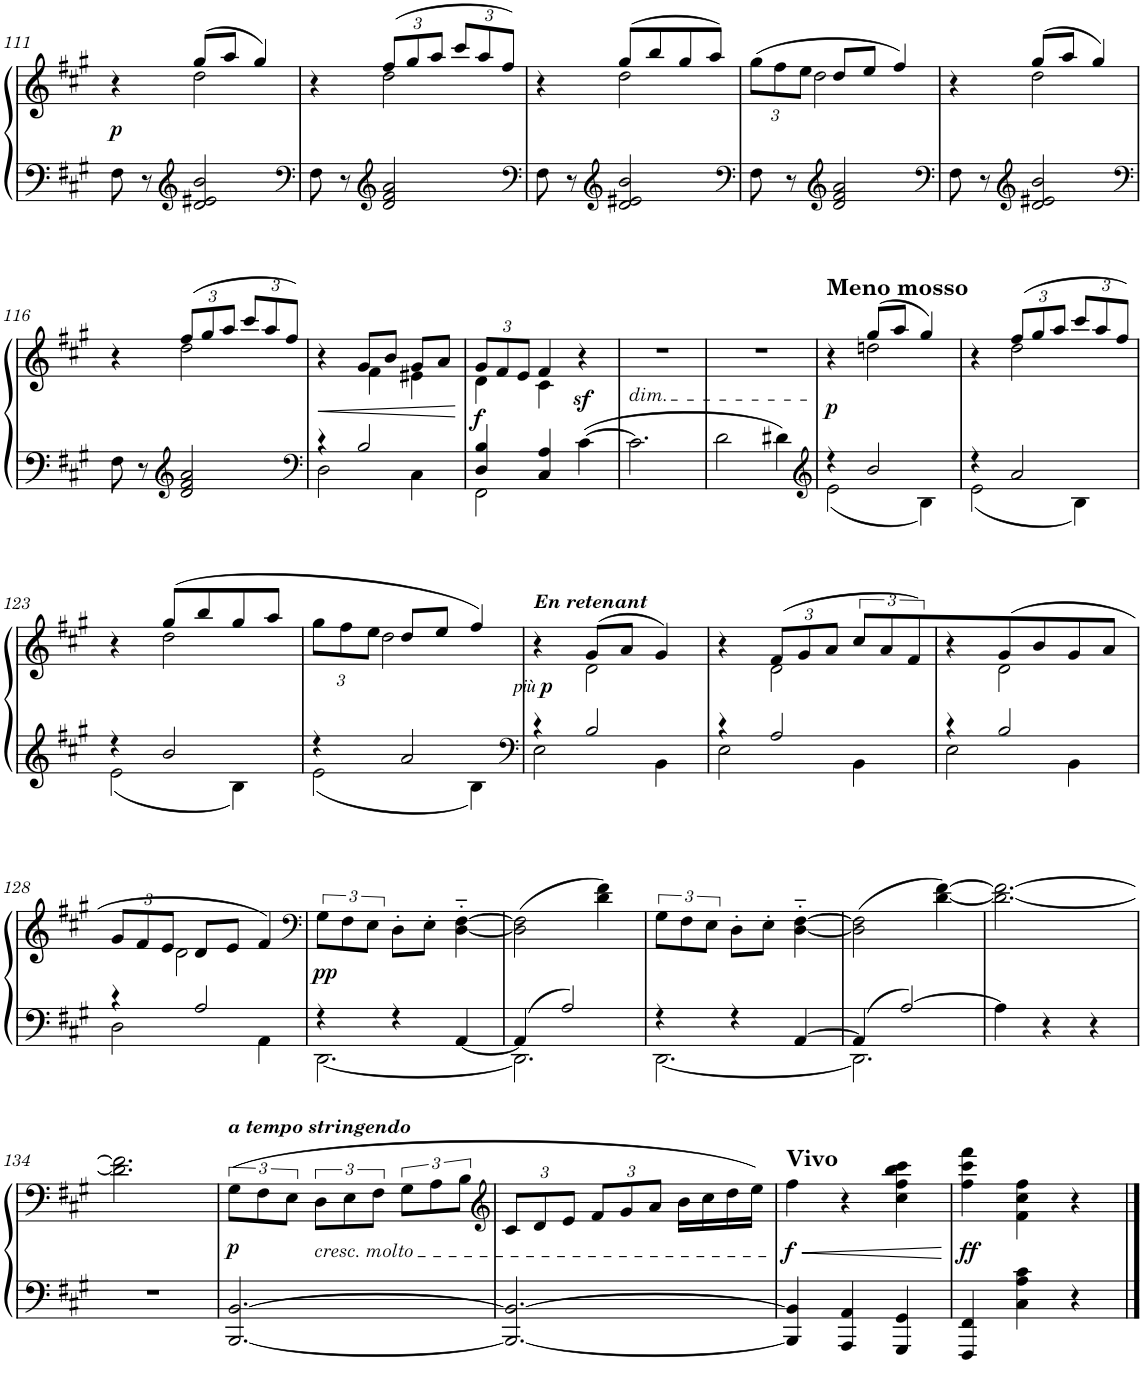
**kern	**kern	**dynam
*part1	*part1	*part1
*staff2	*staff1	*staff1/2
*I"Piano	*	*
*I'Pno.	*	*
!!LO:PB:g=z
*clefF4	*clefG2	*
*k[f#c#g#]	*k[f#c#g#]	*
*M3/4	*M3/4	*
=111	=111	=111
*	*^	*
!	!	!	!LO:DY:b
8F#\	4r	4ryy	p
8r	.	.	.
*clefG2	*	*	*
2d/ 2e#X/ 2b/	(8gg#/L	2dd\	.
.	8aa/J	.	.
.	4gg#/)	.	.
=112	=112	=112	=112
*clefF4	*	*	*
8F#\	4r	4ryy	.
8r	.	.	.
*clefG2	*	*	*
*	*Xbrackettup	*	*
2d/ 2f#/ 2a/	(12ff#/L	2dd\	.
.	12gg#/	.	.
.	12aa/J	.	.
.	12ccc#/L	.	.
.	12aa/	.	.
.	12ff#/J)	.	.
=113	=113	=113	=113
*clefF4	*	*	*
8F#\	4r	4ryy	.
8r	.	.	.
*clefG2	*	*	*
2d/ 2e#X/ 2b/	(8gg#/L	2dd\	.
.	8bb/	.	.
.	8gg#/	.	.
.	8aa/J)	.	.
=114	=114	=114	=114
*clefF4	*	*	*
8F#\	(12gg#\L	4ryy	.
.	12ff#\	.	.
8r	.	.	.
.	12ee\J	.	.
*clefG2	*	*	*
2d/ 2f#/ 2a/	8dd/L	2dd\	.
.	8ee/J	.	.
.	4ff#/)	.	.
=115	=115	=115	=115
*clefF4	*	*	*
8F#\	4r	4ryy	.
8r	.	.	.
*clefG2	*	*	*
2d/ 2e#X/ 2b/	(8gg#/L	2dd\	.
.	8aa/J	.	.
.	4gg#/)	.	.
!!LO:LB:g=z	!!
=116	=116	=116	=116
*clefF4	*	*	*
8F#\	4r	4ryy	.
8r	.	.	.
*clefG2	*	*	*
2d/ 2f#/ 2a/	(12ff#/L	2dd\	.
.	12gg#/	.	.
.	12aa/J	.	.
.	12ccc#/L	.	.
.	12aa/	.	.
.	12ff#/J)	.	.
=117	=117	=117	=117
*clefF4	*	*	*
*^	*	*	*
!	!	!	!	!LO:HP:b
4r	2D\	4r	4ryy	<
2B/	.	8g#/L	4f#\	.
.	.	8b/J	.	.
.	4C#\	8g#/L	4e#X\	.
.	.	8a/J	.	.
*v	*v	*	*	*
*	*v	*v	*
.	.	[
=118	=118	=118
*^	*^	*
!	!	!	!	!LO:DY:b
4D/ 4B/	2FF#\	12g#/L	4d\	f
.	.	12f#/	.	.
.	.	12e/J	.	.
4C#/ 4A/	.	4f#/	4c#\	.
!	!	!	!	!LO:DY:b
[4c#\	4ryy	4r	4ryy	sf
=119	=119	=119	=119	=119
!LO:TX:a:i:t=dim.	!	!	!	!
*v	*v	*	*	*
*	*v	*v	*
2.c#\]	2.r	.
=120	=120	=120
2d\	2.r	.
4d#X\	.	.
=121	=121	=121
*clefG2	*	*
*^	*^	*
!	!	!LO:TX:a:B:t=Meno mosso	!	!
!	!	!	!	!LO:DY:b
4r	2e\	4r	4ryy	p
2b/	.	(8gg#/L	2ddn\	.
.	.	8aa/J	.	.
.	4B\	4gg#/)	.	.
=122	=122	=122	=122	=122
4r	2e\	4r	4ryy	.
2a/	.	(12ff#/L	2dd\	.
.	.	12gg#/	.	.
.	.	12aa/J	.	.
.	4B\	12ccc#/L	.	.
.	.	12aa/	.	.
.	.	12ff#/J)	.	.
!!LO:LB:g=z	!!
=123	=123	=123	=123	=123
4r	2e\	4r	4ryy	.
2b/	.	(8gg#/L	2dd\	.
.	.	8bb/	.	.
.	4B\	8gg#/	.	.
.	.	8aa/J	.	.
=124	=124	=124	=124	=124
4r	2e\	12gg#\L	4ryy	.
.	.	12ff#\	.	.
.	.	12ee\J	.	.
2a/	.	8dd/L	2dd\	.
.	.	8ee/J	.	.
.	4B\	4ff#/)	.	.
=125	=125	=125	=125	=125
*clefF4	*	*	*	*
!	!	!LO:TX:a:Bi:t=En retenant	!	!
!	!	!	!	!LO:DY:b
!	!	!	!	!LO:DY:n=1:b
4r	2E\	4r	4ryy	other-dynamics p
2B/	.	(8g#/L	2d\	.
.	.	8a/J	.	.
.	4BB\	4g#/)	.	.
=126	=126	=126	=126	=126
4r	2E\	4r	4ryy	.
2A/	.	(12f#/L	2d\	.
.	.	12g#/	.	.
.	.	12a/J	.	.
*	*	*brackettup	*	*
.	4BB\	12cc#/L	.	.
.	.	12a/	.	.
.	.	12f#/J)	.	.
=127	=127	=127	=127	=127
4r	2E\	4r	4ryy	.
2B/	.	(8g#/L	2d\	.
.	.	8b/	.	.
.	4BB\	8g#/	.	.
.	.	8a/J	.	.
!!LO:LB:g=z	!!
=128	=128	=128	=128	=128
*	*	*Xbrackettup	*	*
4r	2D\	12g#/L	4ryy	.
.	.	12f#/	.	.
.	.	12e/J	.	.
2A/	.	8d/L	2d\	.
.	.	8e/J	.	.
.	4AA\	4f#/)	.	.
*	*	*v	*v	*
=129	=129	=129	=129
*	*	*clefF4	*
*	*	*brackettup	*
!	!	!	!LO:DY:b
4r	[2.DD\	12G#\L	pp
.	.	12F#\	.
.	.	12E\J	.
4r	.	8D'\L	.
.	.	8E'\J	.
[<4AA/	.	[4D\'~ [4F#\'~	.
=130	=130	=130	=130
4AA/]	2.DD\]	(2D\] 2F#\]	.
2A/	.	.	.
.	.	4d\ 4f#\)	.
=131	=131	=131	=131
4r	[2.DD\	12G#\L	.
.	.	12F#\	.
.	.	12E\J	.
4r	.	8D'\L	.
.	.	8E'\J	.
[>4AA/	.	[4D\'~ [4F#\'~	.
=132	=132	=132	=132
4AA/]	2.DD\]	(2D\] 2F#\]	.
[2A/	.	.	.
.	.	[4d\ [4f#\)	.
*v	*v	*	*
=133	=133	=133
4A\]	2.d\_ 2.f#\_	.
4r	.	.
4r	.	.
!!LO:LB:g=z
=134	=134	=134
2.r	2.d\] 2.f#\]	.
=135	=135	=135
!	!LO:TX:a:Bi:t=a tempo stringendo	!
!	!	!LO:DY:b
[2.BBB/ [2.BB/	(12G#\L	p
.	12F#\	.
.	12E\J	.
!	!LO:TX:b:i:t=cresc. molto	!
.	12D\L	.
.	12E\	.
.	12F#\J	.
.	12G#\L	.
.	12A\	.
.	12B\J	.
=136	=136	=136
*	*clefG2	*
*	*Xbrackettup	*
2.BBB/_ 2.BB/_	12c#/L	.
.	12d/	.
.	12e/J	.
.	12f#/L	.
.	12g#/	.
.	12a/J	.
.	16b\LL	.
.	16cc#\	.
.	16dd\	.
.	16ee\JJ)	.
=137	=137	=137
!	!LO:TX:a:B:t=Vivo	!
!	!	!LO:HP:b
!	!	!LO:DY:n=1:b
4BBB/] 4BB/]	4ff#\	< f
4AAA/ 4AA/	4r	.
4GGG#/ 4GG#/	4cc#\ 4ff#\ 4bb\ 4ccc#\	.
.	.	[
=138	=138	=138
!	!	!LO:DY:b
4FFF#/ 4FF#/	4ff#\ 4ccc#\ 4fff#\	ff
4C#\ 4A\ 4c#\	4f#\ 4cc#\ 4ff#\	.
4r	4r	.
==	==	==
*-	*-	*-
